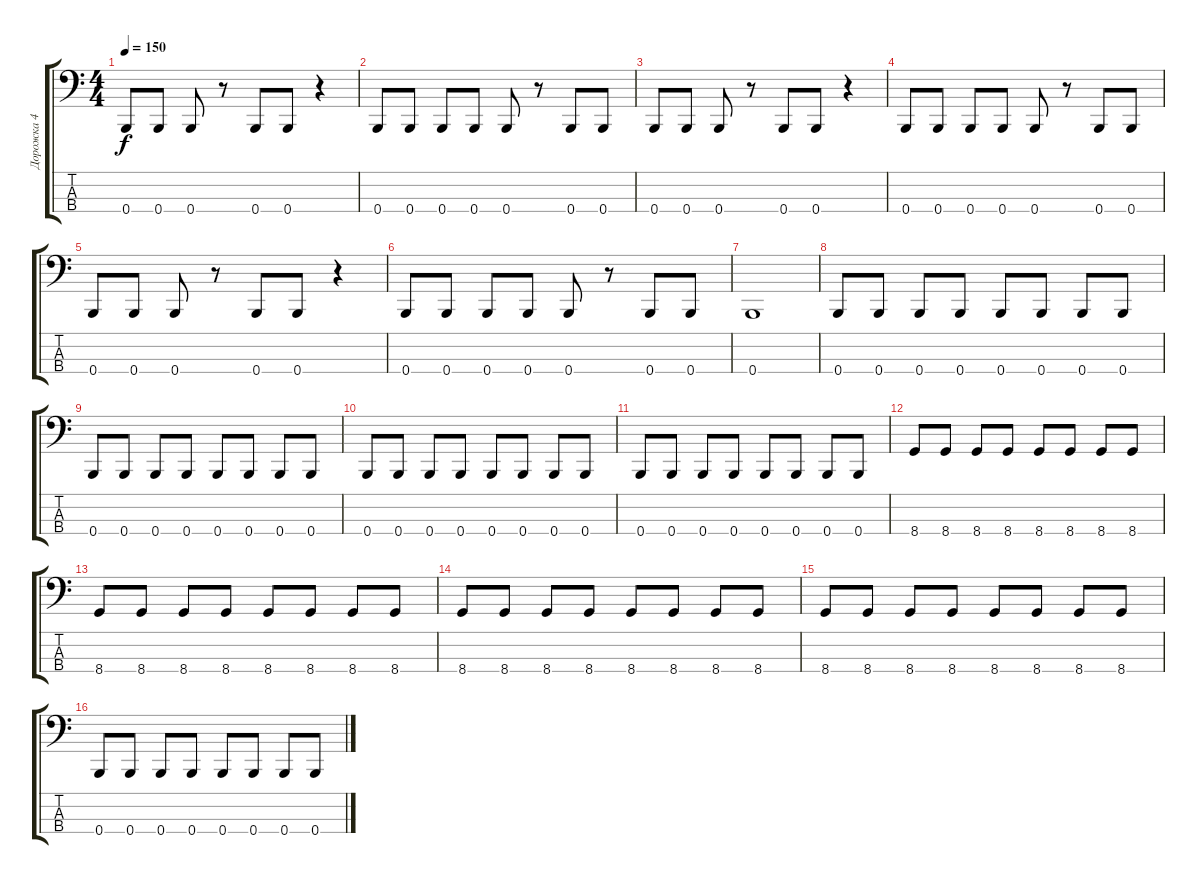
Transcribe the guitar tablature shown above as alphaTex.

\track ("Дорожка 4" "Дорожка 4") {instrument electricbassfinger}
\staff {score tabs}
\tuning (E2 B1 Gb1 B0) {hide}
\ts (4 4)
\tempo 150
\clef f4
\ks c
0.4.8{dy f} 0.4.8 0.4.8 r.8 0.4.8 0.4.8 r.4 |
0.4.8 0.4.8 0.4.8 0.4.8 0.4.8 r.8 0.4.8 0.4.8 |
0.4.8 0.4.8 0.4.8 r.8 0.4.8 0.4.8 r.4 |
0.4.8 0.4.8 0.4.8 0.4.8 0.4.8 r.8 0.4.8 0.4.8 |
0.4.8 0.4.8 0.4.8 r.8 0.4.8 0.4.8 r.4 |
0.4.8 0.4.8 0.4.8 0.4.8 0.4.8 r.8 0.4.8 0.4.8 |
0.4.1 |
0.4.8 0.4.8 0.4.8 0.4.8 0.4.8 0.4.8 0.4.8 0.4.8 |
0.4.8 0.4.8 0.4.8 0.4.8 0.4.8 0.4.8 0.4.8 0.4.8 |
0.4.8 0.4.8 0.4.8 0.4.8 0.4.8 0.4.8 0.4.8 0.4.8 |
0.4.8 0.4.8 0.4.8 0.4.8 0.4.8 0.4.8 0.4.8 0.4.8 |
8.4.8 8.4.8 8.4.8 8.4.8 8.4.8 8.4.8 8.4.8 8.4.8 |
8.4.8 8.4.8 8.4.8 8.4.8 8.4.8 8.4.8 8.4.8 8.4.8 |
8.4.8 8.4.8 8.4.8 8.4.8 8.4.8 8.4.8 8.4.8 8.4.8 |
8.4.8 8.4.8 8.4.8 8.4.8 8.4.8 8.4.8 8.4.8 8.4.8 |
0.4.8 0.4.8 0.4.8 0.4.8 0.4.8 0.4.8 0.4.8 0.4.8
